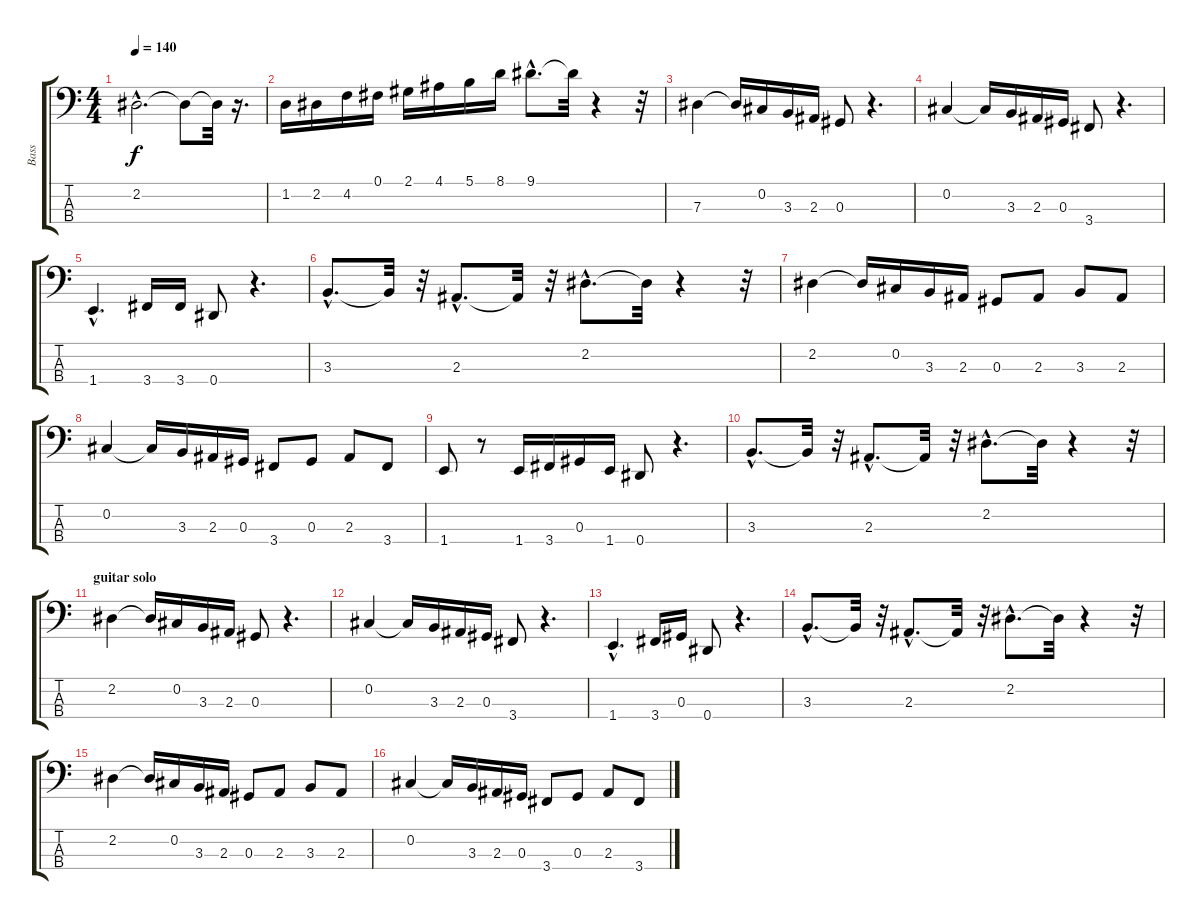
\track ("Bass" "Bass") {instrument electricbassfinger}
\staff {score tabs}
\tuning (Gb2 Db2 Ab1 Eb1) {hide}
\ts (4 4)
\tempo 140
\clef f4
\ks c
2.2{hac}.2{d dy f} 2.2{t}.8 2.2{t}.32 r.16{d} |
1.2.16 2.2.16 4.2.16 0.1.16 2.1.16 4.1.16 5.1.16 8.1.16 9.1{hac}.8{d} 9.1{t}.32 r.4 r.32 |
7.3.4 7.3{t}.16 0.2.16 3.3.16 2.3.16 0.3.8 r.4{d} |
0.2.4 0.2{t}.16 3.3.16 2.3.16 0.3.16 3.4.8 r.4{d} |
1.4{hac}.4{d} 3.4.16 3.4.16 0.4.8 r.4{d} |
3.3{hac}.8{d} 3.3{t}.32 r.32 2.3{hac}.8{d} 2.3{t}.32 r.32 2.2{hac}.8{d} 2.2{t}.32 r.4 r.32 |
2.2.4 2.2{t}.16 0.2.16 3.3.16 2.3.16 0.3.8 2.3.8 3.3.8 2.3.8 |
0.2.4 0.2{t}.16 3.3.16 2.3.16 0.3.16 3.4.8 0.3.8 2.3.8 3.4.8 |
1.4.8 r.8 1.4.16 3.4.16 0.3.16 1.4.16 0.4.8 r.4{d} |
3.3{hac}.8{d} 3.3{t}.32 r.32 2.3{hac}.8{d} 2.3{t}.32 r.32 2.2{hac}.8{d} 2.2{t}.32 r.4 r.32 |
\section ("" "guitar solo")
2.2.4 2.2{t}.16 0.2.16 3.3.16 2.3.16 0.3.8 r.4{d} |
0.2.4 0.2{t}.16 3.3.16 2.3.16 0.3.16 3.4.8 r.4{d} |
1.4{hac}.4{d} 3.4.16 0.3.16 0.4.8 r.4{d} |
3.3{hac}.8{d} 3.3{t}.32 r.32 2.3{hac}.8{d} 2.3{t}.32 r.32 2.2{hac}.8{d} 2.2{t}.32 r.4 r.32 |
2.2.4 2.2{t}.16 0.2.16 3.3.16 2.3.16 0.3.8 2.3.8 3.3.8 2.3.8 |
0.2.4 0.2{t}.16 3.3.16 2.3.16 0.3.16 3.4.8 0.3.8 2.3.8 3.4.8
